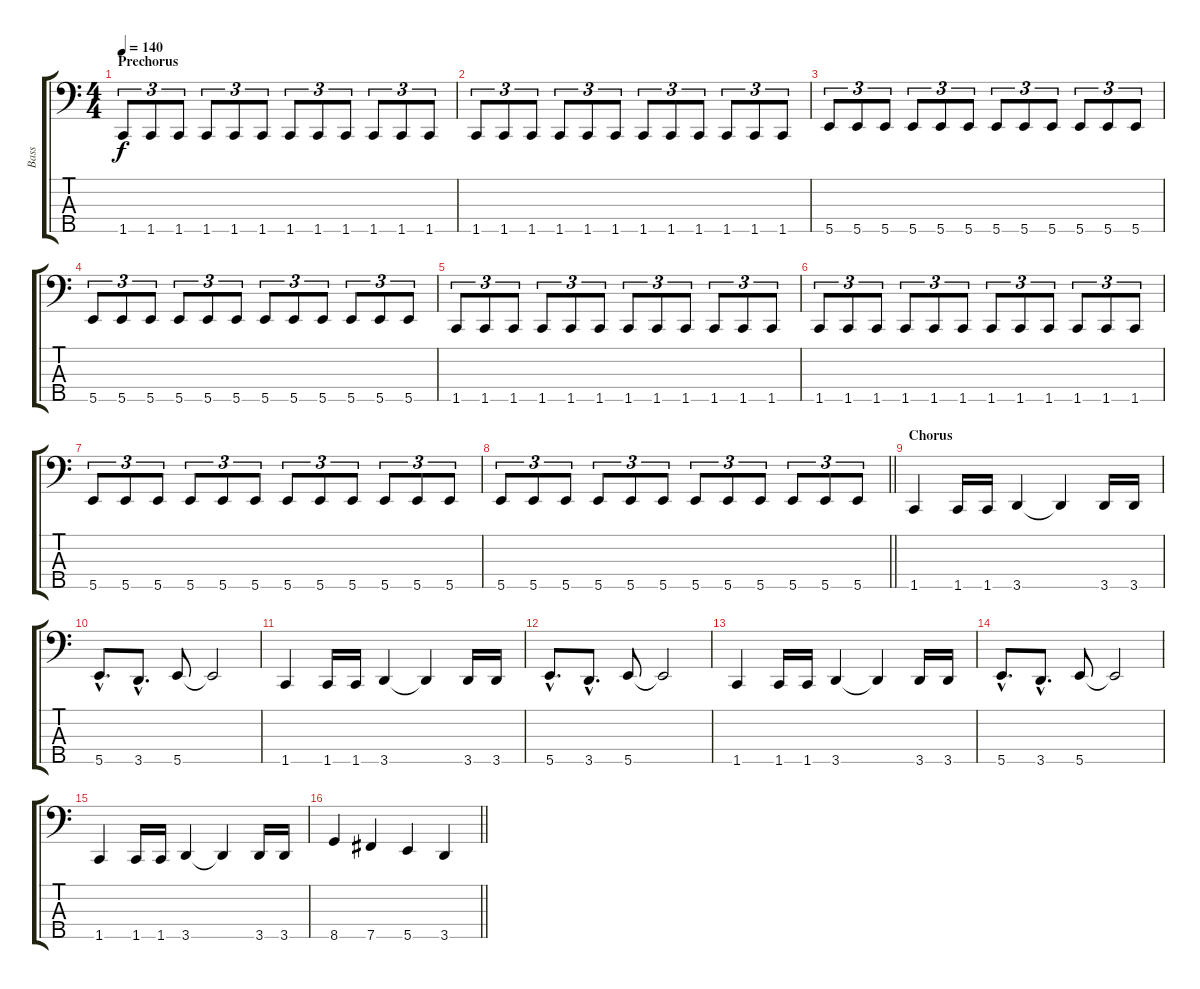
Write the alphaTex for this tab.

\track ("Bass" "Bass") {instrument electricbasspick}
\staff {score tabs}
\tuning (G2 D2 A1 E1 B0) {hide}
\ts (4 4)
\section ("" "Prechorus")
\tempo 140
\clef f4
\ks c
1.5.8{tu (3 2) dy f} 1.5.8{tu (3 2)} 1.5.8{tu (3 2)} 1.5.8{tu (3 2)} 1.5.8{tu (3 2)} 1.5.8{tu (3 2)} 1.5.8{tu (3 2)} 1.5.8{tu (3 2)} 1.5.8{tu (3 2)} 1.5.8{tu (3 2)} 1.5.8{tu (3 2)} 1.5.8{tu (3 2)} |
1.5.8{tu (3 2)} 1.5.8{tu (3 2)} 1.5.8{tu (3 2)} 1.5.8{tu (3 2)} 1.5.8{tu (3 2)} 1.5.8{tu (3 2)} 1.5.8{tu (3 2)} 1.5.8{tu (3 2)} 1.5.8{tu (3 2)} 1.5.8{tu (3 2)} 1.5.8{tu (3 2)} 1.5.8{tu (3 2)} |
5.5.8{tu (3 2)} 5.5.8{tu (3 2)} 5.5.8{tu (3 2)} 5.5.8{tu (3 2)} 5.5.8{tu (3 2)} 5.5.8{tu (3 2)} 5.5.8{tu (3 2)} 5.5.8{tu (3 2)} 5.5.8{tu (3 2)} 5.5.8{tu (3 2)} 5.5.8{tu (3 2)} 5.5.8{tu (3 2)} |
5.5.8{tu (3 2)} 5.5.8{tu (3 2)} 5.5.8{tu (3 2)} 5.5.8{tu (3 2)} 5.5.8{tu (3 2)} 5.5.8{tu (3 2)} 5.5.8{tu (3 2)} 5.5.8{tu (3 2)} 5.5.8{tu (3 2)} 5.5.8{tu (3 2)} 5.5.8{tu (3 2)} 5.5.8{tu (3 2)} |
1.5.8{tu (3 2)} 1.5.8{tu (3 2)} 1.5.8{tu (3 2)} 1.5.8{tu (3 2)} 1.5.8{tu (3 2)} 1.5.8{tu (3 2)} 1.5.8{tu (3 2)} 1.5.8{tu (3 2)} 1.5.8{tu (3 2)} 1.5.8{tu (3 2)} 1.5.8{tu (3 2)} 1.5.8{tu (3 2)} |
1.5.8{tu (3 2)} 1.5.8{tu (3 2)} 1.5.8{tu (3 2)} 1.5.8{tu (3 2)} 1.5.8{tu (3 2)} 1.5.8{tu (3 2)} 1.5.8{tu (3 2)} 1.5.8{tu (3 2)} 1.5.8{tu (3 2)} 1.5.8{tu (3 2)} 1.5.8{tu (3 2)} 1.5.8{tu (3 2)} |
5.5.8{tu (3 2)} 5.5.8{tu (3 2)} 5.5.8{tu (3 2)} 5.5.8{tu (3 2)} 5.5.8{tu (3 2)} 5.5.8{tu (3 2)} 5.5.8{tu (3 2)} 5.5.8{tu (3 2)} 5.5.8{tu (3 2)} 5.5.8{tu (3 2)} 5.5.8{tu (3 2)} 5.5.8{tu (3 2)} |
\barLineRight lightlight
5.5.8{tu (3 2)} 5.5.8{tu (3 2)} 5.5.8{tu (3 2)} 5.5.8{tu (3 2)} 5.5.8{tu (3 2)} 5.5.8{tu (3 2)} 5.5.8{tu (3 2)} 5.5.8{tu (3 2)} 5.5.8{tu (3 2)} 5.5.8{tu (3 2)} 5.5.8{tu (3 2)} 5.5.8{tu (3 2)} |
\section ("" "Chorus")
1.5.4 1.5.16 1.5.16 3.5.4 3.5{t}.4 3.5.16 3.5.16 |
5.5{hac}.8{d} 3.5{hac}.8{d} 5.5.8 5.5{t}.2 |
1.5.4 1.5.16 1.5.16 3.5.4 3.5{t}.4 3.5.16 3.5.16 |
5.5{hac}.8{d} 3.5{hac}.8{d} 5.5.8 5.5{t}.2 |
1.5.4 1.5.16 1.5.16 3.5.4 3.5{t}.4 3.5.16 3.5.16 |
5.5{hac}.8{d} 3.5{hac}.8{d} 5.5.8 5.5{t}.2 |
1.5.4 1.5.16 1.5.16 3.5.4 3.5{t}.4 3.5.16 3.5.16 |
\barLineRight lightlight
8.5.4 7.5.4 5.5.4 3.5.4
